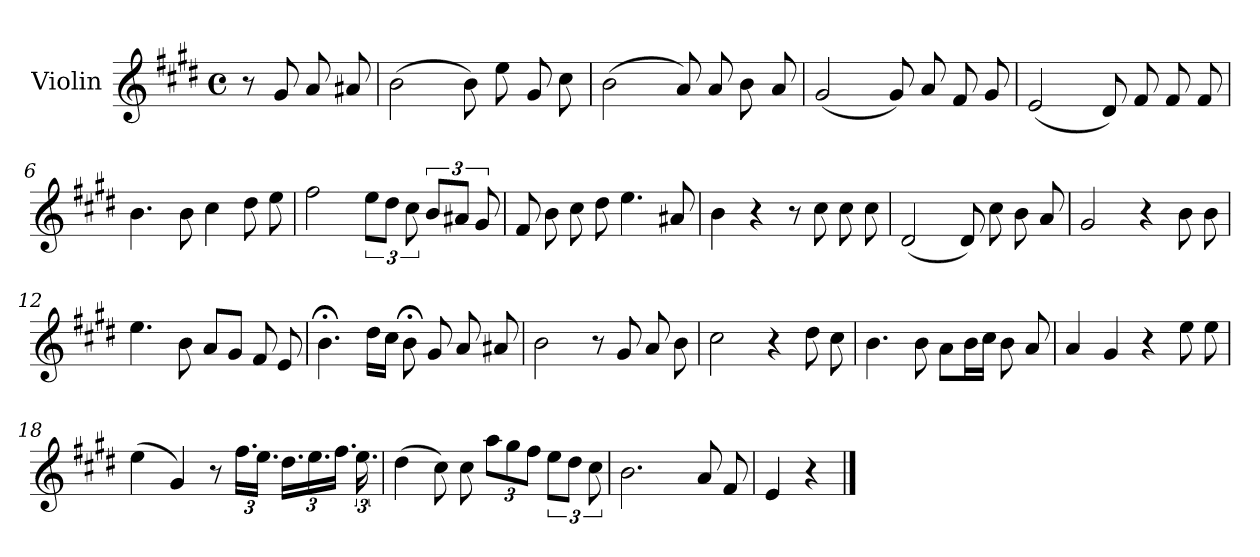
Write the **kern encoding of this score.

**kern	**dynam
*part1	*part1
*staff1	*staff1
*I"Violin	*
*I'Vln.	*
*clefG2	*
*k[f#c#g#d#]	*
*M4/4	*
*met(c)	*
=1	=1
8r	Andante
8g#	.
8a	.
8a#X	.
=2	=2
(2b	.
8b)	.
8ee	.
8g#	.
8cc#	.
=3	=3
(2b	.
8a)	.
8a	.
8b	.
8a	.
=4	=4
(2g#	.
8g#)	.
8a	.
8f#	.
8g#	.
=5	=5
(2e	.
8d#)	.
8f#	.
8f#	.
8f#	.
!!LO:LB:g=z
=6	=6
4.b	.
8b	.
4cc#	.
8dd#	.
8ee	.
=7	=7
2ff#	.
12eeL	.
12dd#J	.
12cc#	.
12bL	.
12a#XJ	.
12g#	.
=8	=8
8f#	.
8b	.
8cc#	.
8dd#	.
4.ee	.
8a#X	.
=9	=9
4b	.
4r	.
8r	.
8cc#	.
8cc#	.
8cc#	.
=10	=10
(2d#	.
8d#)	.
8cc#	.
8b	.
8a	.
!!LO:LB:g=z
=11	=11
2g#	.
4r	.
8b	.
8b	.
=12	=12
4.ee	.
8b	.
8aL	.
8g#J	.
8f#	.
8e	.
=13	=13
4.b;<	.
16dd#LL	.
16cc#JJ	.
8b;<	.
8g#	.
8a	.
8a#X	.
=14	=14
2b	.
8r	.
8g#	.
8a	.
8b	.
=15	=15
2cc#	.
4r	.
8dd#	.
8cc#	.
!!LO:LB:g=z
=16	=16
4.b	.
8b	.
8aL	.
16bL	.
16cc#JJ	.
8b	.
8a	.
=17	=17
4a	.
4g#	.
4r	.
8ee	.
8ee	.
=18	=18
(4ee	.
4g#)	.
8r	.
24.ff#LL	.
24.eeJJ	.
24.dd#LL	.
24.ee	.
24.ff#JJ	.
24.ee	.
=19	=19
(4dd#	.
8cc#)	.
8cc#	.
12aaL	.
12gg#	.
12ff#J	.
12eeL	.
12dd#J	.
12cc#	.
!!LO:LB:g=z
=20	=20
2.b	.
8a	.
8f#	.
=21	=21
4e	.
4r	.
==	==
*-	*-
